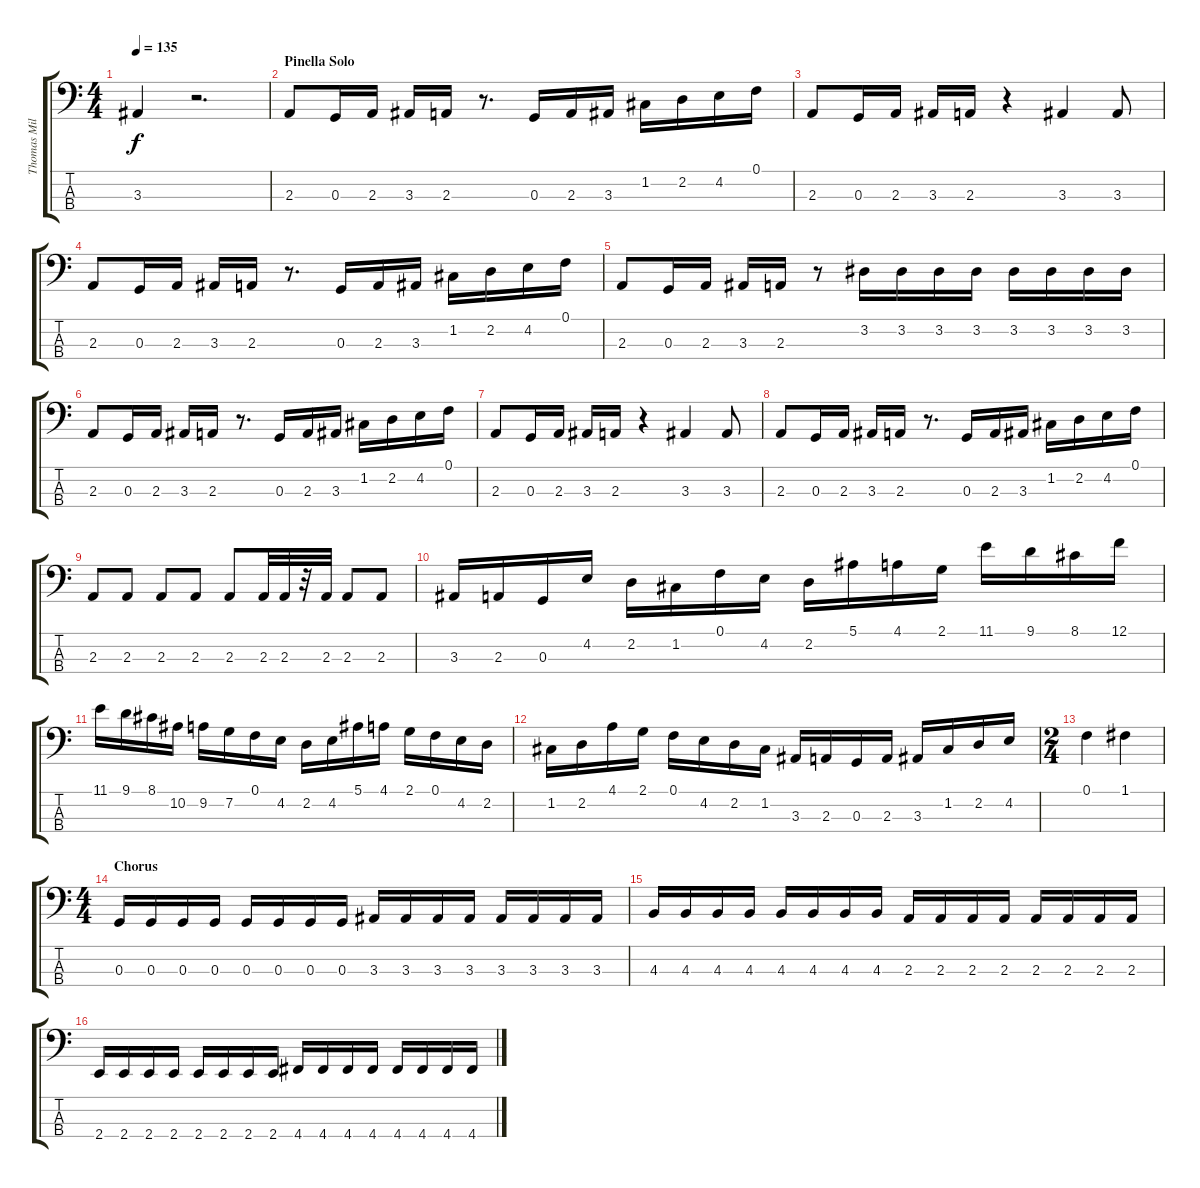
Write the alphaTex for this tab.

\track ("Thomas Miller" "Thomas Mil") {instrument electricbassfinger}
\staff {score tabs}
\tuning (F2 C2 G1 D1) {hide}
\ts (4 4)
\tempo 135
\clef f4
\ks c
3.3.4{dy f} r.2{d} |
\section ("" "Pinella Solo")
2.3.8 0.3.16 2.3.16 3.3.16 2.3.16 r.8{d} 0.3.16 2.3.16 3.3.16 1.2.16 2.2.16 4.2.16 0.1.16 |
2.3.8 0.3.16 2.3.16 3.3.16 2.3.16 r.4 3.3.4 3.3.8 |
2.3.8 0.3.16 2.3.16 3.3.16 2.3.16 r.8{d} 0.3.16 2.3.16 3.3.16 1.2.16 2.2.16 4.2.16 0.1.16 |
2.3.8 0.3.16 2.3.16 3.3.16 2.3.16 r.8 3.2.16 3.2.16 3.2.16 3.2.16 3.2.16 3.2.16 3.2.16 3.2.16 |
2.3.8 0.3.16 2.3.16 3.3.16 2.3.16 r.8{d} 0.3.16 2.3.16 3.3.16 1.2.16 2.2.16 4.2.16 0.1.16 |
2.3.8 0.3.16 2.3.16 3.3.16 2.3.16 r.4 3.3.4 3.3.8 |
2.3.8 0.3.16 2.3.16 3.3.16 2.3.16 r.8{d} 0.3.16 2.3.16 3.3.16 1.2.16 2.2.16 4.2.16 0.1.16 |
2.3.8 2.3.8 2.3.8 2.3.8 2.3.8 2.3.32 2.3.32 r.32 2.3.32 2.3.8 2.3.8 |
3.3.16 2.3.16 0.3.16 4.2.16 2.2.16 1.2.16 0.1.16 4.2.16 2.2.16 5.1.16 4.1.16 2.1.16 11.1.16 9.1.16 8.1.16 12.1.16 |
11.1.16 9.1.16 8.1.16 10.2.16 9.2.16 7.2.16 0.1.16 4.2.16 2.2.16 4.2.16 5.1.16 4.1.16 2.1.16 0.1.16 4.2.16 2.2.16 |
1.2.16 2.2.16 4.1.16 2.1.16 0.1.16 4.2.16 2.2.16 1.2.16 3.3.16 2.3.16 0.3.16 2.3.16 3.3.16 1.2.16 2.2.16 4.2.16 |
\ts (2 4)
0.1.4 1.1.4 |
\ts (4 4)
\section ("" "Chorus")
0.3.16 0.3.16 0.3.16 0.3.16 0.3.16 0.3.16 0.3.16 0.3.16 3.3.16 3.3.16 3.3.16 3.3.16 3.3.16 3.3.16 3.3.16 3.3.16 |
4.3.16 4.3.16 4.3.16 4.3.16 4.3.16 4.3.16 4.3.16 4.3.16 2.3.16 2.3.16 2.3.16 2.3.16 2.3.16 2.3.16 2.3.16 2.3.16 |
2.4.16 2.4.16 2.4.16 2.4.16 2.4.16 2.4.16 2.4.16 2.4.16 4.4.16 4.4.16 4.4.16 4.4.16 4.4.16 4.4.16 4.4.16 4.4.16
